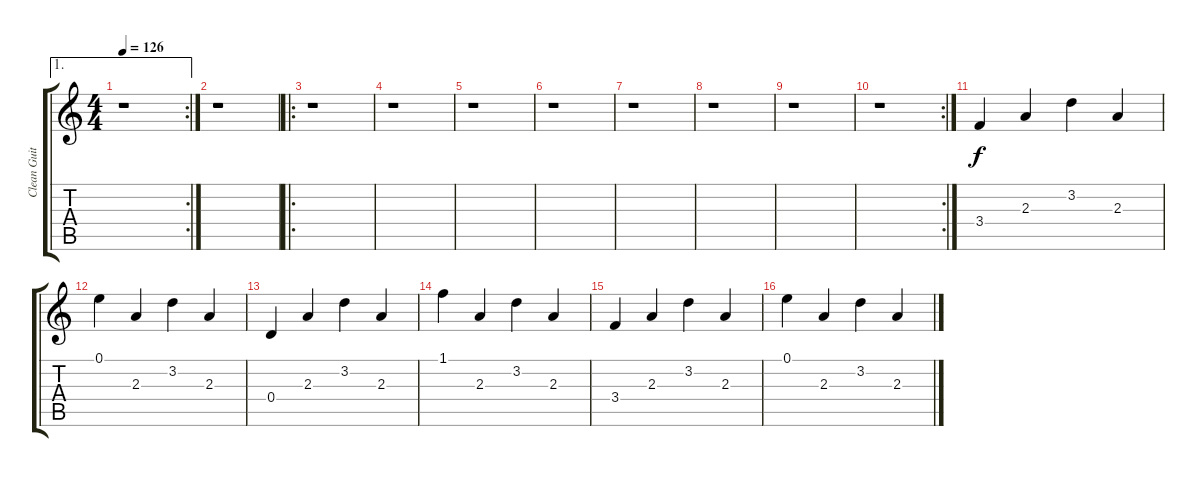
\track ("Clean Guitar" "Clean Guit") {instrument electricguitarclean}
\staff {score tabs}
\tuning (E4 B3 G3 D3 A2 E2) {hide}
\ae 1
\rc 2
\ts (4 4)
\tempo 126
\clef g2
\ks c
r.1{dy f} |
r.1 |
\ro
r.1 |
r.1 |
r.1 |
r.1 |
r.1 |
r.1 |
r.1 |
\rc 2
r.1 |
3.4.4 2.3.4 3.2.4 2.3.4 |
0.1.4 2.3.4 3.2.4 2.3.4 |
0.4.4 2.3.4 3.2.4 2.3.4 |
1.1.4 2.3.4 3.2.4 2.3.4 |
3.4.4 2.3.4 3.2.4 2.3.4 |
0.1.4 2.3.4 3.2.4 2.3.4
